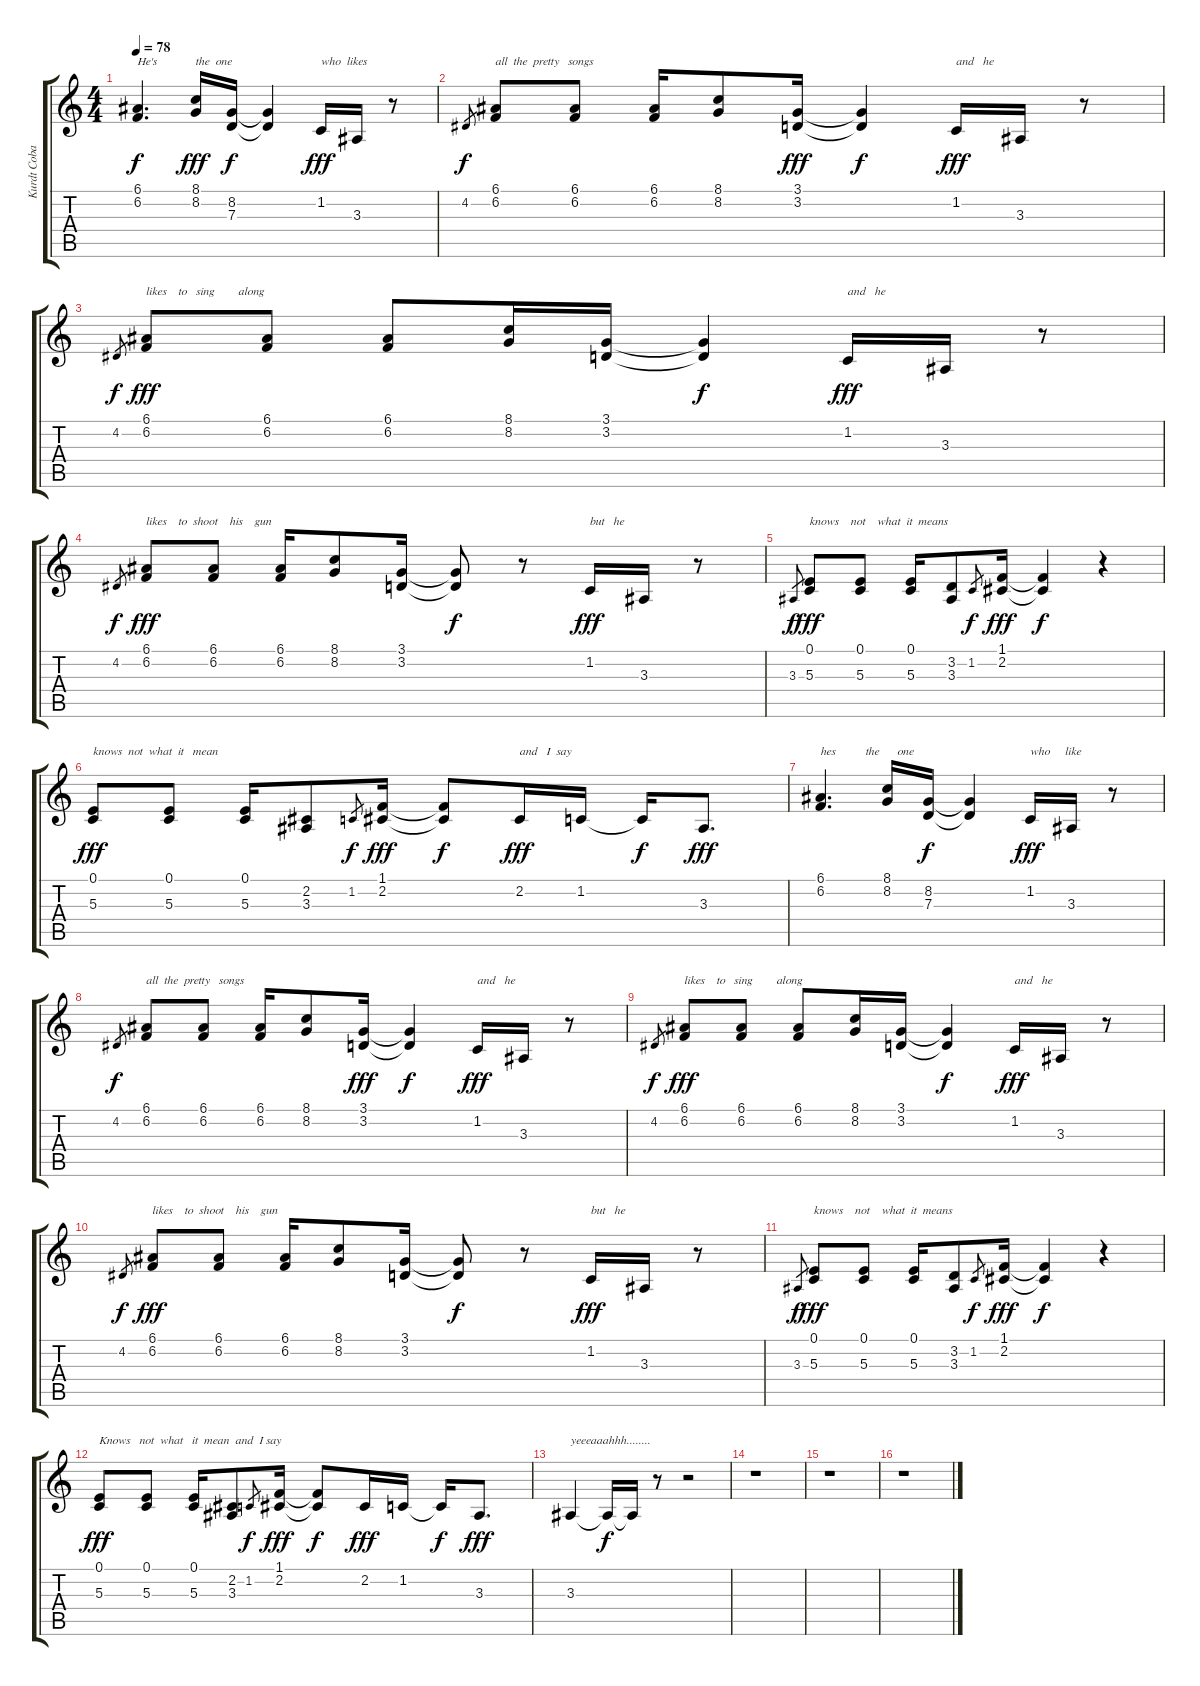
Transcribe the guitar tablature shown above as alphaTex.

\track ("Kurdt Cobain Voice" "Kurdt Coba") {instrument altosax}
\staff {score tabs}
\tuning (E4 B3 G3 D3 A2 E2) {hide}
\ts (4 4)
\tempo 78
\clef g2
\ks c
(6.1 6.2).4{d txt "He's" dy f} (8.1 8.2).16{txt "the  one" dy fff} (8.2 7.3).16{dy f} (8.2{t} 7.3{t}).4 1.2.16{txt "who  likes" dy fff} 3.3.16 r.8 |
4.2.8{gr dy f} (6.1 6.2).8{txt "all  the  pretty   songs"} (6.1 6.2).8 (6.1 6.2).16 (8.1 8.2).8 (3.1 3.2).16{dy fff} (3.1{t} 3.2{t}).4{dy f} 1.2.16{txt "and   he" dy fff} 3.3.16 r.8 |
4.2.8{gr dy f} (6.1 6.2).8{txt "likes    to   sing        along" dy fff} (6.1 6.2).8 (6.1 6.2).8 (8.1 8.2).16 (3.1 3.2).16 (3.1{t} 3.2{t}).4{dy f} 1.2.16{txt "and   he" dy fff} 3.3.16 r.8 |
4.2.8{gr dy f} (6.1 6.2).8{txt "likes    to  shoot    his    gun" dy fff} (6.1 6.2).8 (6.1 6.2).16 (8.1 8.2).8 (3.1 3.2).16 (3.1{t} 3.2{t}).8{dy f} r.8 1.2.16{txt "but   he" dy fff} 3.3.16 r.8 |
3.3.8{gr dy f} (0.1 5.3).8{txt "knows    not    what  it  means" dy fff} (0.1 5.3).8 (0.1 5.3).16 (3.2 3.3).8 1.2.8{gr dy f} (1.1 2.2).16{dy fff} (1.1{t} 2.2{t}).4{dy f} r.4 |
(0.1 5.3).8{txt "knows  not  what  it   mean" dy fff} (0.1 5.3).8 (0.1 5.3).16 (2.2 3.3).8 1.2.8{gr dy f} (1.1 2.2).16{dy fff} (1.1{t} 2.2{t}).8{dy f} 2.2.16{txt "and   I  say" dy fff} 1.2.16 1.2{t}.16{dy f} 3.3.8{d dy fff} |
(6.1 6.2).4{d txt "hes          the      one"} (8.1 8.2).16 (8.2 7.3).16{dy f} (8.2{t} 7.3{t}).4 1.2.16{txt "who     like" dy fff} 3.3.16 r.8 |
4.2.8{gr dy f} (6.1 6.2).8{txt "all  the  pretty   songs"} (6.1 6.2).8 (6.1 6.2).16 (8.1 8.2).8 (3.1 3.2).16{dy fff} (3.1{t} 3.2{t}).4{dy f} 1.2.16{txt "and   he" dy fff} 3.3.16 r.8 |
4.2.8{gr dy f} (6.1 6.2).8{txt "likes    to   sing        along" dy fff} (6.1 6.2).8 (6.1 6.2).8 (8.1 8.2).16 (3.1 3.2).16 (3.1{t} 3.2{t}).4{dy f} 1.2.16{txt "and   he" dy fff} 3.3.16 r.8 |
4.2.8{gr dy f} (6.1 6.2).8{txt "likes    to  shoot    his    gun" dy fff} (6.1 6.2).8 (6.1 6.2).16 (8.1 8.2).8 (3.1 3.2).16 (3.1{t} 3.2{t}).8{dy f} r.8 1.2.16{txt "but   he" dy fff} 3.3.16 r.8 |
3.3.8{gr dy f} (0.1 5.3).8{txt "knows    not    what  it  means" dy fff} (0.1 5.3).8 (0.1 5.3).16 (3.2 3.3).8 1.2.8{gr dy f} (1.1 2.2).16{dy fff} (1.1{t} 2.2{t}).4{dy f} r.4 |
(0.1 5.3).8{txt "Knows   not  what   it  mean  and  I say" dy fff} (0.1 5.3).8 (0.1 5.3).16 (2.2 3.3).8 1.2.8{gr dy f} (1.1 2.2).16{dy fff} (1.1{t} 2.2{t}).8{dy f} 2.2.16{dy fff} 1.2.16 1.2{t}.16{dy f} 3.3.8{d dy fff} |
3.3.4{txt "yeeeaaahhh........"} 3.3{t}.16{dy f} 3.3{t}.16 r.8 r.2 |
r.1 |
r.1 |
r.1
